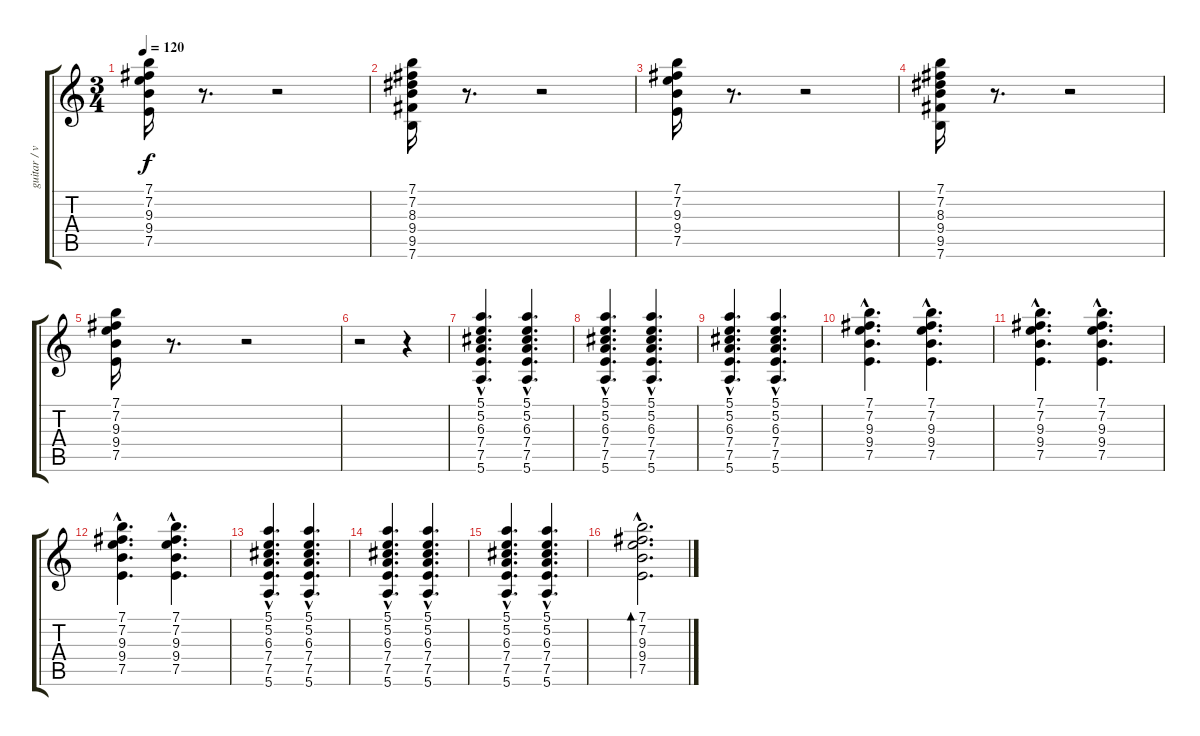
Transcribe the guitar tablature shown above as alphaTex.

\track ("guitar / voix" "guitar / v") {instrument acousticguitarnylon}
\staff {score tabs}
\tuning (E4 B3 G3 D3 A2 E2) {hide}
\ts (3 4)
\tempo 120
\clef g2
\ks c
(7.1 7.2 9.3 9.4 7.5).16{dy f} r.8{d} r.2 |
(7.1 7.2 8.3 9.4 9.5 7.6).16 r.8{d} r.2 |
(7.1 7.2 9.3 9.4 7.5).16 r.8{d} r.2 |
(7.1 7.2 8.3 9.4 9.5 7.6).16 r.8{d} r.2 |
(7.1 7.2 9.3 9.4 7.5).16 r.8{d} r.2 |
r.2 r.4 |
(5.1{hac} 5.2{hac} 6.3{hac} 7.4{hac} 7.5{hac} 5.6{hac}).4{d} (5.1{hac} 5.2{hac} 6.3{hac} 7.4{hac} 7.5{hac} 5.6{hac}).4{d} |
(5.1{hac} 5.2{hac} 6.3{hac} 7.4{hac} 7.5{hac} 5.6{hac}).4{d} (5.1{hac} 5.2{hac} 6.3{hac} 7.4{hac} 7.5{hac} 5.6{hac}).4{d} |
(5.1{hac} 5.2{hac} 6.3{hac} 7.4{hac} 7.5{hac} 5.6{hac}).4{d} (5.1{hac} 5.2{hac} 6.3{hac} 7.4{hac} 7.5{hac} 5.6{hac}).4{d} |
(7.1{hac} 7.2{hac} 9.3{hac} 9.4{hac} 7.5{hac}).4{d} (7.1{hac} 7.2{hac} 9.3{hac} 9.4{hac} 7.5{hac}).4{d} |
(7.1{hac} 7.2{hac} 9.3{hac} 9.4{hac} 7.5{hac}).4{d} (7.1{hac} 7.2{hac} 9.3{hac} 9.4{hac} 7.5{hac}).4{d} |
(7.1{hac} 7.2{hac} 9.3{hac} 9.4{hac} 7.5{hac}).4{d} (7.1{hac} 7.2{hac} 9.3{hac} 9.4{hac} 7.5{hac}).4{d} |
(5.1{hac} 5.2{hac} 6.3{hac} 7.4{hac} 7.5{hac} 5.6{hac}).4{d} (5.1{hac} 5.2{hac} 6.3{hac} 7.4{hac} 7.5{hac} 5.6{hac}).4{d} |
(5.1{hac} 5.2{hac} 6.3{hac} 7.4{hac} 7.5{hac} 5.6{hac}).4{d} (5.1{hac} 5.2{hac} 6.3{hac} 7.4{hac} 7.5{hac} 5.6{hac}).4{d} |
(5.1{hac} 5.2{hac} 6.3{hac} 7.4{hac} 7.5{hac} 5.6{hac}).4{d} (5.1{hac} 5.2{hac} 6.3{hac} 7.4{hac} 7.5{hac} 5.6{hac}).4{d} |
(7.1{hac} 7.2{hac} 9.3{hac} 9.4{hac} 7.5{hac}).2{d bd 480}
